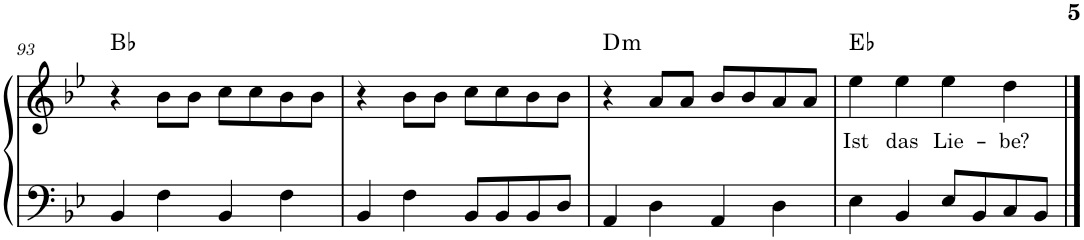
**kern	**kern	**text	**harte
*part1	*part1	*part1	*part1
*staff2	*staff1	*staff1	*
*I"Piano	*	*	*
*I'Pno.	*	*	*
!!LO:PB:g=z
*clefF4	*clefG2	*	*
*k[b-e-]	*k[b-e-]	*	*
*M4/4	*M4/4	*	*
=93	=93	=93	=93
4BB-/	4r	.	Bb:maj
4F\	8b-\L	.	.
.	8b-\J	.	.
4BB-/	8cc\L	.	.
.	8cc\	.	.
4F\	8b-\	.	.
.	8b-\J	.	.
=94	=94	=94	=94
4BB-/	4r	.	.
4F\	8b-\L	.	.
.	8b-\J	.	.
8BB-/L	8cc\L	.	.
8BB-/	8cc\	.	.
8BB-/	8b-\	.	.
8D/J	8b-\J	.	.
=95	=95	=95	=95
!	!	!	!LO:H:kt=m
4AA/	4r	.	D:min
4D\	8a/L	.	.
.	8a/J	.	.
4AA/	8b-/L	.	.
.	8b-/	.	.
4D\	8a/	.	.
.	8a/J	.	.
=96	=96	=96	=96
!	!	!LO:LY:b	!
4E-\	4ee-\	Ist	Eb:maj
!	!	!LO:LY:b	!
4BB-/	4ee-\	das	.
!	!	!LO:LY:b	!
8E-/L	4ee-\	Lie-	.
8BB-/	.	.	.
!	!	!LO:LY:b	!
8C/	4dd\	-be?	.
8BB-/J	.	.	.
==	==	==	==
*-	*-	*-	*-
